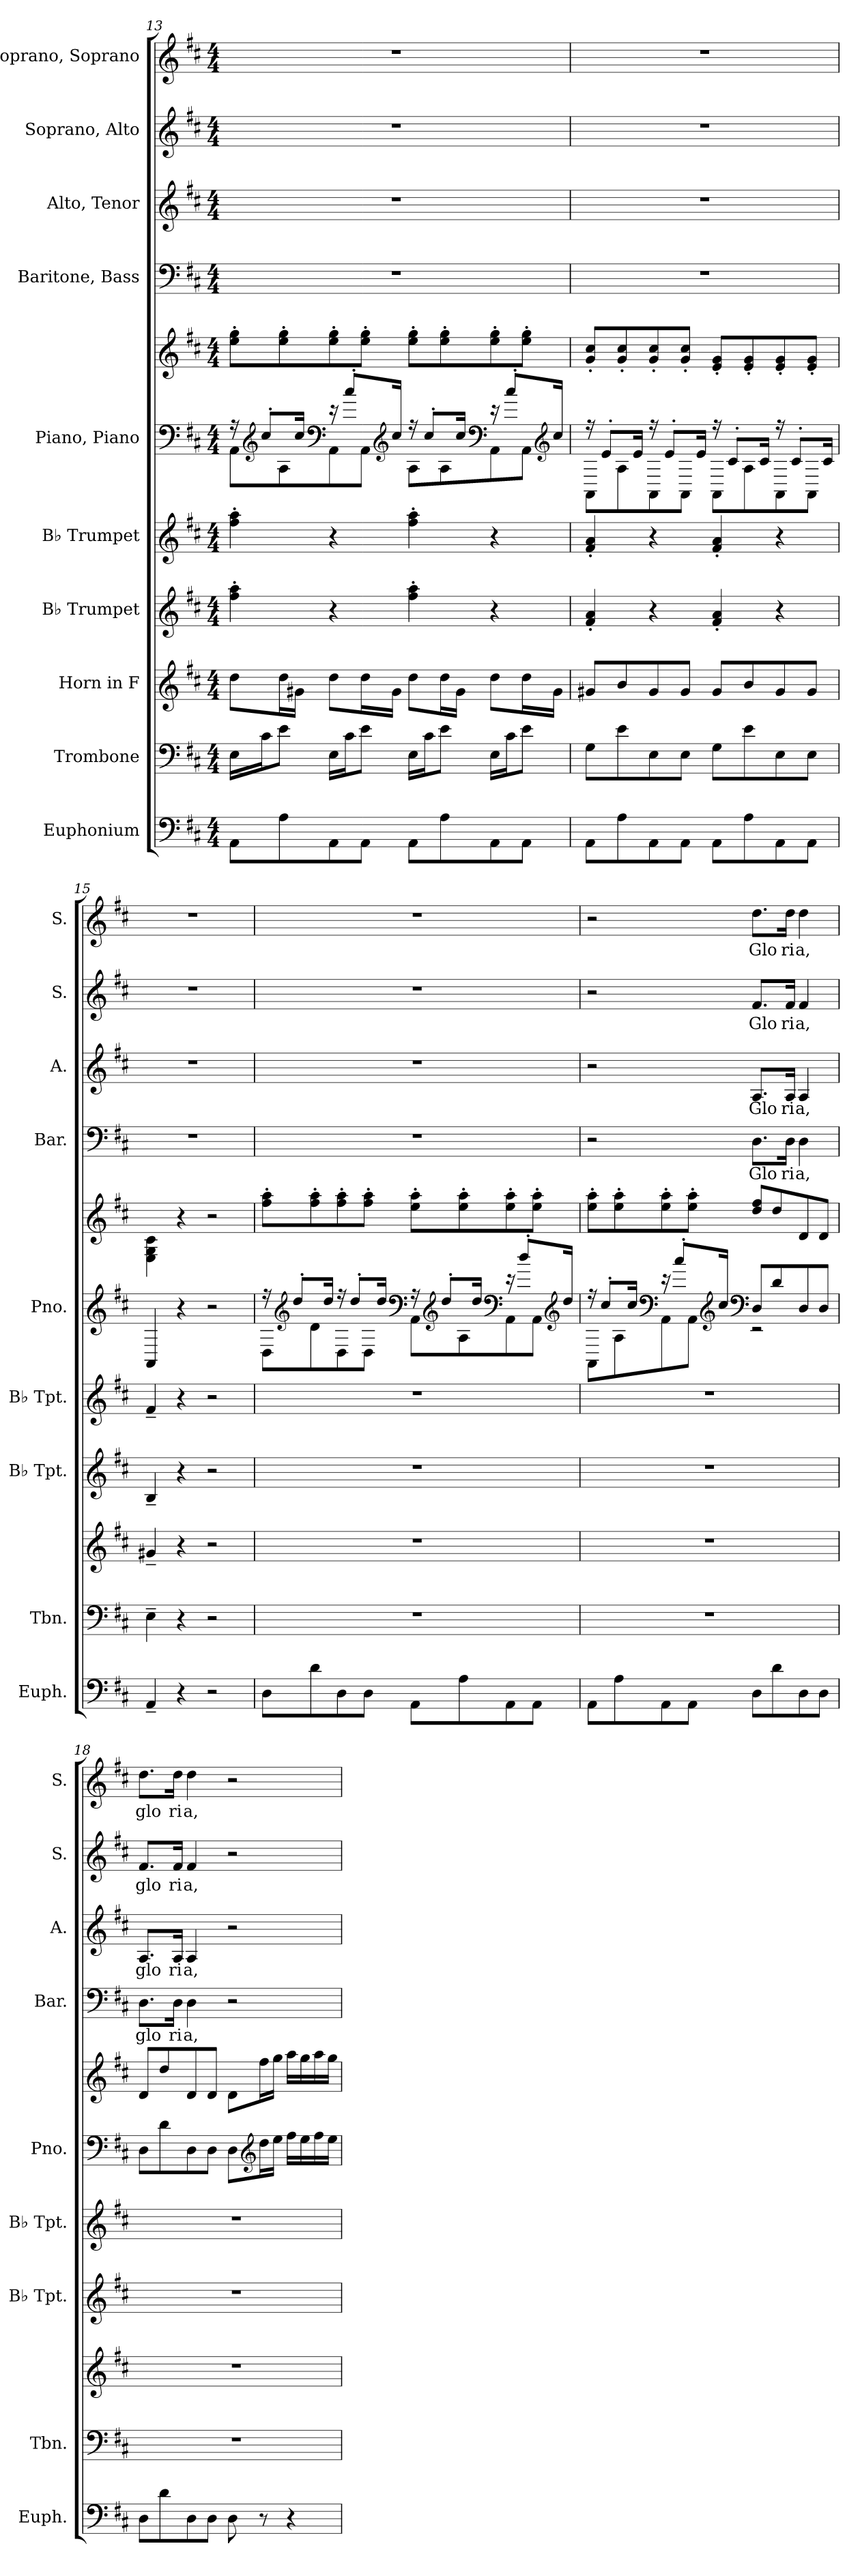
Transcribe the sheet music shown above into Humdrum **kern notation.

**kern	**kern	**kern	**kern	**kern	**kern	**kern	**kern	**text	**kern	**text	**kern	**text	**kern	**text
*part10	*part9	*part8	*part7	*part6	*part5	*part5	*part4	*part4	*part3	*part3	*part2	*part2	*part1	*part1
*staff11	*staff10	*staff9	*staff8	*staff7	*staff6	*staff5	*staff4	*staff4	*staff3	*staff3	*staff2	*staff2	*staff1	*staff1
*I"Euphonium	*I"Trombone	*I"Horn in F	*I"B♭ Trumpet	*I"B♭ Trumpet	*I"Piano, Piano	*	*I"Baritone, Bass	*	*I"Alto, Tenor	*	*I"Soprano, Alto	*	*I"Soprano, Soprano	*
*I'Euph.	*I'Tbn.	*	*I'B♭ Tpt.	*I'B♭ Tpt.	*I'Pno.	*	*I'Bar.	*	*I'A.	*	*I'S.	*	*I'S.	*
!!LO:PB:g=z
*clefF4	*clefF4	*clefG2	*clefG2	*clefG2	*clefF4	*clefG2	*clefF4	*	*clefG2	*	*clefG2	*	*clefG2	*
*	*	*ITrd4c7	*ITrd1c2	*ITrd1c2	*	*	*	*	*	*	*	*	*	*
*k[f#c#]	*k[f#c#]	*k[f#]	*k[]	*k[]	*k[f#c#]	*k[f#c#]	*k[f#c#]	*	*k[f#c#]	*	*k[f#c#]	*	*k[f#c#]	*
*M4/4	*M4/4	*M4/4	*M4/4	*M4/4	*M4/4	*M4/4	*M4/4	*	*M4/4	*	*M4/4	*	*M4/4	*
=13	=13	=13	=13	=13	=13	=13	=13	=13	=13	=13	=13	=13	=13	=13
*	*	*	*	*	*^	*	*	*	*	*	*	*	*	*
8AA\L	16E\LL	8g\L	4ee\' 4gg\'	4ee\' 4gg\'	16r	8AA\L	8ee\' 8gg\'L	1r	.	1r	.	1r	.	1r	.
*	*	*	*	*	*clefG2	*	*	*	*	*	*	*	*	*	*
.	16c#\J	.	.	.	8cc#'/L	.	.	.	.	.	.	.	.	.	.
8A\	8e\J	16g\L	.	.	.	8A\	8ee\' 8gg\'	.	.	.	.	.	.	.	.
.	.	16c#X\JJ	.	.	16cc#/Jk	.	.	.	.	.	.	.	.	.	.
*	*	*	*	*	*clefF4	*	*	*	*	*	*	*	*	*	*
8AA\	16E\LL	8g\L	4r	4r	16r	8AA\	8ee\' 8gg\'	.	.	.	.	.	.	.	.
.	16c#\J	.	.	.	8cc#'/L	.	.	.	.	.	.	.	.	.	.
8AA\J	8e\J	16g\L	.	.	.	8AA\J	8ee\' 8gg\'J	.	.	.	.	.	.	.	.
*	*	*	*	*	*clefG2	*	*	*	*	*	*	*	*	*	*
.	.	16c#\JJ	.	.	16cc#/Jk	.	.	.	.	.	.	.	.	.	.
8AA\L	16E\LL	8g\L	4ee\' 4gg\'	4ee\' 4gg\'	16r	8A\L	8ee\' 8gg\'L	.	.	.	.	.	.	.	.
.	16c#\J	.	.	.	8cc#'/L	.	.	.	.	.	.	.	.	.	.
8A\	8e\J	16g\L	.	.	.	8A\	8ee\' 8gg\'	.	.	.	.	.	.	.	.
.	.	16c#\JJ	.	.	16cc#/Jk	.	.	.	.	.	.	.	.	.	.
*	*	*	*	*	*clefF4	*	*	*	*	*	*	*	*	*	*
8AA\	16E\LL	8g\L	4r	4r	16r	8AA\	8ee\' 8gg\'	.	.	.	.	.	.	.	.
.	16c#\J	.	.	.	8cc#'/L	.	.	.	.	.	.	.	.	.	.
8AA\J	8e\J	16g\L	.	.	.	8AA\J	8ee\' 8gg\'J	.	.	.	.	.	.	.	.
*	*	*	*	*	*clefG2	*	*	*	*	*	*	*	*	*	*
.	.	16c#\JJ	.	.	16cc#/Jk	.	.	.	.	.	.	.	.	.	.
!!LO:PB:g=z
=14	=14	=14	=14	=14	=14	=14	=14	=14	=14	=14	=14	=14	=14	=14	=14
8AA\L	8G\L	8c#X/L	4e/' 4g/'	4e/' 4g/'	16r	8AA\L	8g/' 8cc#/'L	1r	.	1r	.	1r	.	1r	.
.	.	.	.	.	8e'/L	.	.	.	.	.	.	.	.	.	.
8A\	8e\	8e/	.	.	.	8A\	8g/' 8cc#/'	.	.	.	.	.	.	.	.
.	.	.	.	.	16e/Jk	.	.	.	.	.	.	.	.	.	.
8AA\	8E\	8c#/	4r	4r	16r	8AA\	8g/' 8cc#/'	.	.	.	.	.	.	.	.
.	.	.	.	.	8e'/L	.	.	.	.	.	.	.	.	.	.
8AA\J	8E\J	8c#/J	.	.	.	8AA\J	8g/' 8cc#/'J	.	.	.	.	.	.	.	.
.	.	.	.	.	16e/Jk	.	.	.	.	.	.	.	.	.	.
8AA\L	8G\L	8c#/L	4e/' 4g/'	4e/' 4g/'	16r	8AA\L	8e/' 8g/'L	.	.	.	.	.	.	.	.
.	.	.	.	.	8c#'/L	.	.	.	.	.	.	.	.	.	.
8A\	8e\	8e/	.	.	.	8A\	8e/' 8g/'	.	.	.	.	.	.	.	.
.	.	.	.	.	16c#/Jk	.	.	.	.	.	.	.	.	.	.
8AA\	8E\	8c#/	4r	4r	16r	8AA\	8e/' 8g/'	.	.	.	.	.	.	.	.
.	.	.	.	.	8c#'/L	.	.	.	.	.	.	.	.	.	.
8AA\J	8E\J	8c#/J	.	.	.	8AA\J	8e/' 8g/'J	.	.	.	.	.	.	.	.
.	.	.	.	.	16c#/Jk	.	.	.	.	.	.	.	.	.	.
*	*	*	*	*	*v	*v	*	*	*	*	*	*	*	*	*
=15	=15	=15	=15	=15	=15	=15	=15	=15	=15	=15	=15	=15	=15	=15
4AA~/	4E~\	4c#X~/	4A~/	4e~/	4AA/	4E\ 4G\ 4c#\	1r	.	1r	.	1r	.	1r	.
4r	4r	4r	4r	4r	4r	4r	.	.	.	.	.	.	.	.
2r	2r	2r	2r	2r	2r	2r	.	.	.	.	.	.	.	.
!!LO:PB:g=z
=16	=16	=16	=16	=16	=16	=16	=16	=16	=16	=16	=16	=16	=16	=16
*	*	*	*	*	*^	*	*	*	*	*	*	*	*	*
8D\L	1r	1r	1r	1r	16r	8D\L	8ff#\' 8aa\'L	1r	.	1r	.	1r	.	1r	.
*	*	*	*	*	*clefG2	*	*	*	*	*	*	*	*	*	*
.	.	.	.	.	8dd'/L	.	.	.	.	.	.	.	.	.	.
8d\	.	.	.	.	.	8d\	8ff#\' 8aa\'	.	.	.	.	.	.	.	.
.	.	.	.	.	16dd/Jk	.	.	.	.	.	.	.	.	.	.
8D\	.	.	.	.	16r	8D\	8ff#\' 8aa\'	.	.	.	.	.	.	.	.
.	.	.	.	.	8dd'/L	.	.	.	.	.	.	.	.	.	.
8D\J	.	.	.	.	.	8D\J	8ff#\' 8aa\'J	.	.	.	.	.	.	.	.
.	.	.	.	.	16dd/Jk	.	.	.	.	.	.	.	.	.	.
*	*	*	*	*	*clefF4	*	*	*	*	*	*	*	*	*	*
8AA\L	.	.	.	.	16r	8AA\L	8ee\' 8aa\'L	.	.	.	.	.	.	.	.
*	*	*	*	*	*clefG2	*	*	*	*	*	*	*	*	*	*
.	.	.	.	.	8dd'/L	.	.	.	.	.	.	.	.	.	.
8A\	.	.	.	.	.	8A\	8ee\' 8aa\'	.	.	.	.	.	.	.	.
.	.	.	.	.	16dd/Jk	.	.	.	.	.	.	.	.	.	.
*	*	*	*	*	*clefF4	*	*	*	*	*	*	*	*	*	*
8AA\	.	.	.	.	16r	8AA\	8ee\' 8aa\'	.	.	.	.	.	.	.	.
.	.	.	.	.	8dd'/L	.	.	.	.	.	.	.	.	.	.
8AA\J	.	.	.	.	.	8AA\J	8ee\' 8aa\'J	.	.	.	.	.	.	.	.
*	*	*	*	*	*clefG2	*	*	*	*	*	*	*	*	*	*
.	.	.	.	.	16dd/Jk	.	.	.	.	.	.	.	.	.	.
!!LO:PB:g=z
=17	=17	=17	=17	=17	=17	=17	=17	=17	=17	=17	=17	=17	=17	=17	=17
8AA\L	1r	1r	1r	1r	16r	8AA\L	8ee\' 8aa\'L	2r	.	2r	.	2r	.	2r	.
.	.	.	.	.	8cc#'/L	.	.	.	.	.	.	.	.	.	.
8A\	.	.	.	.	.	8A\	8ee\' 8aa\'	.	.	.	.	.	.	.	.
.	.	.	.	.	16cc#/Jk	.	.	.	.	.	.	.	.	.	.
*	*	*	*	*	*clefF4	*	*	*	*	*	*	*	*	*	*
8AA\	.	.	.	.	16r	8AA\	8ee\' 8aa\'	.	.	.	.	.	.	.	.
.	.	.	.	.	8cc#'/L	.	.	.	.	.	.	.	.	.	.
8AA\J	.	.	.	.	.	8AA\J	8ee\' 8aa\'J	.	.	.	.	.	.	.	.
*	*	*	*	*	*clefG2	*	*	*	*	*	*	*	*	*	*
.	.	.	.	.	16cc#/Jk	.	.	.	.	.	.	.	.	.	.
*	*	*	*	*	*clefF4	*	*	*	*	*	*	*	*	*	*
!	!	!	!	!	!	!	!	!	!LO:LY:b	!	!LO:LY:b	!	!LO:LY:b	!	!LO:LY:b
8D\L	.	.	.	.	8D/L	2r	8dd/ 8ff#/L	8.D\L	Glo	8.A/L	Glo	8.f#/L	Glo	8.dd\L	Glo
8d\	.	.	.	.	8d/	.	8dd/	.	.	.	.	.	.	.	.
!	!	!	!	!	!	!	!	!	!LO:LY:b	!	!LO:LY:b	!	!LO:LY:b	!	!LO:LY:b
.	.	.	.	.	.	.	.	16D\Jk	ri	16A/Jk	ri	16f#/Jk	ri	16dd\Jk	ri
!	!	!	!	!	!	!	!	!	!LO:LY:b	!	!LO:LY:b	!	!LO:LY:b	!	!LO:LY:b
8D\	.	.	.	.	8D/	.	8d/	4D\	a,	4A/	a,	4f#/	a,	4dd\	a,
8D\J	.	.	.	.	8D/J	.	8d/J	.	.	.	.	.	.	.	.
*	*	*	*	*	*v	*v	*	*	*	*	*	*	*	*	*
=18	=18	=18	=18	=18	=18	=18	=18	=18	=18	=18	=18	=18	=18	=18
!	!	!	!	!	!	!	!	!LO:LY:b	!	!LO:LY:b	!	!LO:LY:b	!	!LO:LY:b
8D\L	1r	1r	1r	1r	8D\L	8d/L	8.D\L	glo	8.A/L	glo	8.f#/L	glo	8.dd\L	glo
8d\	.	.	.	.	8d\	8dd/	.	.	.	.	.	.	.	.
!	!	!	!	!	!	!	!	!LO:LY:b	!	!LO:LY:b	!	!LO:LY:b	!	!LO:LY:b
.	.	.	.	.	.	.	16D\Jk	ri	16A/Jk	ri	16f#/Jk	ri	16dd\Jk	ri
!	!	!	!	!	!	!	!	!LO:LY:b	!	!LO:LY:b	!	!LO:LY:b	!	!LO:LY:b
8D\	.	.	.	.	8D\	8d/	4D\	a,	4A/	a,	4f#/	a,	4dd\	a,
8D\J	.	.	.	.	8D\J	8d/J	.	.	.	.	.	.	.	.
8D\	.	.	.	.	8D\L	8d\L	2r	.	2r	.	2r	.	2r	.
*	*	*	*	*	*clefG2	*	*	*	*	*	*	*	*	*
8r	.	.	.	.	16dd\L	16ff#\L	.	.	.	.	.	.	.	.
.	.	.	.	.	16ee\JJ	16gg\JJ	.	.	.	.	.	.	.	.
4r	.	.	.	.	16ff#\LL	16aa\LL	.	.	.	.	.	.	.	.
.	.	.	.	.	16ee\	16gg\	.	.	.	.	.	.	.	.
.	.	.	.	.	16ff#\	16aa\	.	.	.	.	.	.	.	.
.	.	.	.	.	16ee\JJ	16gg\JJ	.	.	.	.	.	.	.	.
=	=	=	=	=	=	=	=	=	=	=	=	=	=	=
*-	*-	*-	*-	*-	*-	*-	*-	*-	*-	*-	*-	*-	*-	*-
